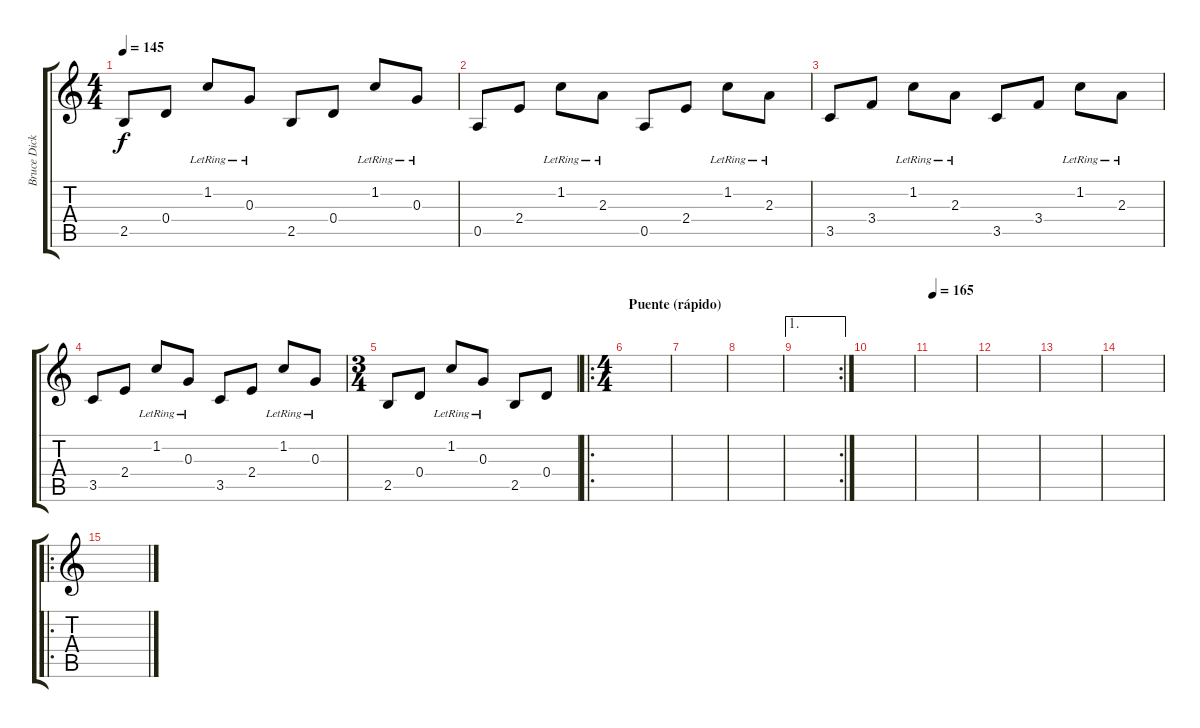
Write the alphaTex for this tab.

\track ("Bruce Dickinson" "Bruce Dick") {instrument acousticguitarsteel}
\staff {score tabs}
\tuning (E4 B3 G3 D3 A2 E2) {hide}
\ts (4 4)
\tempo 145
\clef g2
\ks c
2.5.8{dy f} 0.4.8 1.2{lr}.8 0.3{lr}.8 2.5.8 0.4.8 1.2{lr}.8 0.3{lr}.8 |
0.5.8 2.4.8 1.2{lr}.8 2.3{lr}.8 0.5.8 2.4.8 1.2{lr}.8 2.3{lr}.8 |
3.5.8 3.4.8 1.2{lr}.8 2.3{lr}.8 3.5.8 3.4.8 1.2{lr}.8 2.3{lr}.8 |
3.5.8 2.4.8 1.2{lr}.8 0.3{lr}.8 3.5.8 2.4.8 1.2{lr}.8 0.3{lr}.8 |
\ts (3 4)
2.5.8 0.4.8 1.2{lr}.8 0.3{lr}.8 2.5.8 0.4.8 |
\ro
\ts (4 4)
\section ("" "Puente (rápido)")
|
|
|
\ae 1
\rc 2
|
|
\tempo 165
|
|
|
|
\ro
